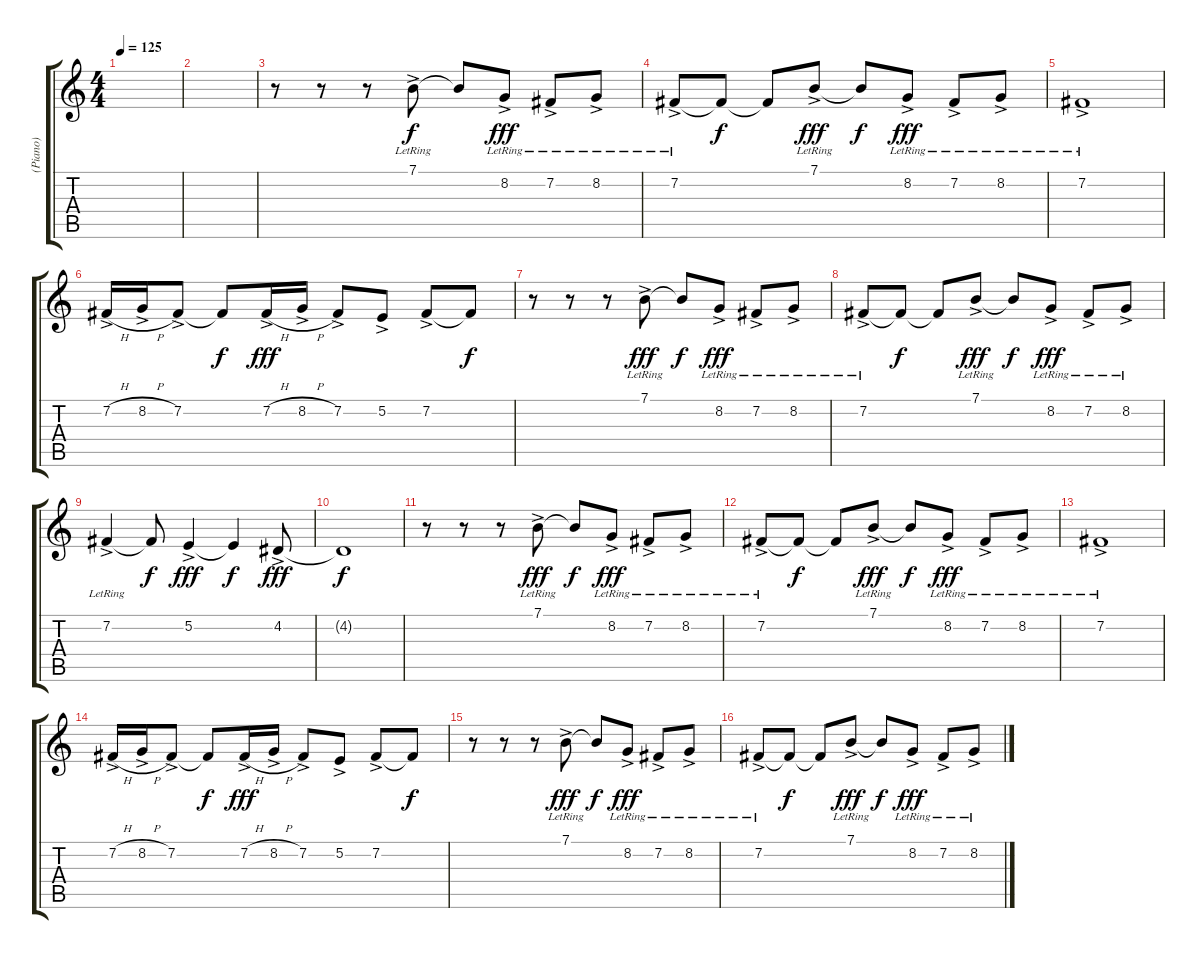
\track ("(Piano)" "(Piano)") {instrument brightacousticpiano}
\staff {score tabs}
\tuning (E4 B3 G3 D3 A2 E2) {hide}
\ts (4 4)
\tempo 125
\clef g2
\ks c
|
|
r.8 r.8 r.8 7.1{ac lr}.8 7.1{t}.8{dy f} 8.2{ac lr}.8{dy fff} 7.2{ac lr}.8 8.2{ac lr}.8 |
7.2{ac lr}.8 7.2{t}.8{dy f} 7.2{t}.8 7.1{ac lr}.8{dy fff} 7.1{t}.8{dy f} 8.2{ac lr}.8{dy fff} 7.2{ac lr}.8 8.2{ac lr}.8 |
7.2{ac lr}.1 |
7.2{h ac}.16 8.2{h ac}.16 7.2{ac}.8 7.2{t}.8{dy f} 7.2{h ac}.16{dy fff} 8.2{h ac}.16 7.2{ac}.8 5.2{ac}.8 7.2{ac}.8 7.2{t}.8{dy f} |
r.8 r.8 r.8 7.1{ac lr}.8{dy fff} 7.1{t}.8{dy f} 8.2{ac lr}.8{dy fff} 7.2{ac lr}.8 8.2{ac lr}.8 |
7.2{ac lr}.8 7.2{t}.8{dy f} 7.2{t}.8 7.1{ac lr}.8{dy fff} 7.1{t}.8{dy f} 8.2{ac lr}.8{dy fff} 7.2{ac lr}.8 8.2{ac lr}.8 |
7.2{ac lr}.4 7.2{t}.8{dy f} 5.2{ac}.4{dy fff} 5.2{t}.4{dy f} 4.2{ac}.8{dy fff} |
4.2{t}.1{dy f} |
r.8 r.8 r.8 7.1{ac lr}.8{dy fff} 7.1{t}.8{dy f} 8.2{ac lr}.8{dy fff} 7.2{ac lr}.8 8.2{ac lr}.8 |
7.2{ac lr}.8 7.2{t}.8{dy f} 7.2{t}.8 7.1{ac lr}.8{dy fff} 7.1{t}.8{dy f} 8.2{ac lr}.8{dy fff} 7.2{ac lr}.8 8.2{ac lr}.8 |
7.2{ac lr}.1 |
7.2{h ac}.16 8.2{h ac}.16 7.2{ac}.8 7.2{t}.8{dy f} 7.2{h ac}.16{dy fff} 8.2{h ac}.16 7.2{ac}.8 5.2{ac}.8 7.2{ac}.8 7.2{t}.8{dy f} |
r.8 r.8 r.8 7.1{ac lr}.8{dy fff} 7.1{t}.8{dy f} 8.2{ac lr}.8{dy fff} 7.2{ac lr}.8 8.2{ac lr}.8 |
7.2{ac lr}.8 7.2{t}.8{dy f} 7.2{t}.8 7.1{ac lr}.8{dy fff} 7.1{t}.8{dy f} 8.2{ac lr}.8{dy fff} 7.2{ac lr}.8 8.2{ac lr}.8
